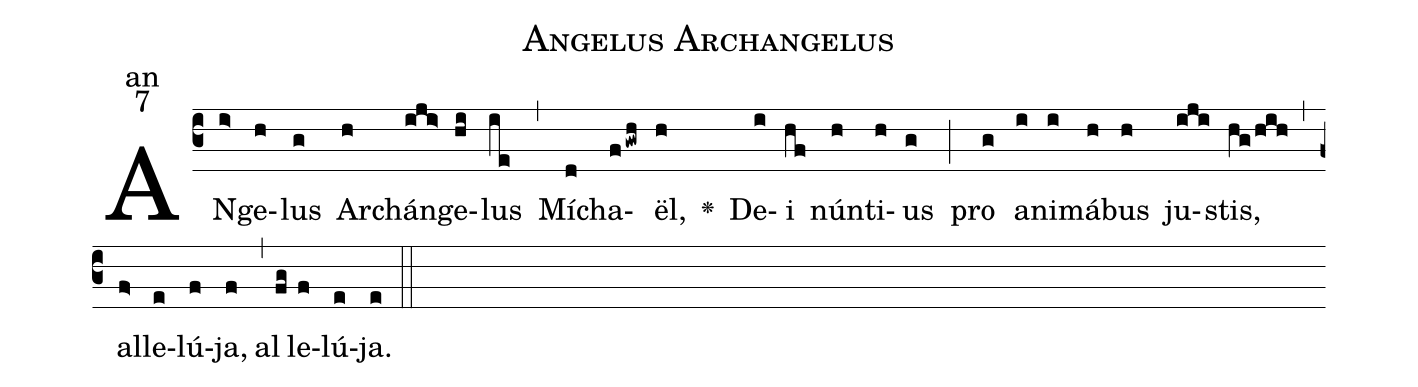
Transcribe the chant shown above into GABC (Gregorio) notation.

name:Angelus Archangelus;
office-part:an;
mode:7;
%%
(c3)AN(i>)ge(h)lus(g) Ar(h)chán(iji>)ge(hi)lus(ie) (,) Mí(d)cha(fgwh)ël,(h) <v>\greheightstar</v>() De(i)i(hf) nún(h)ti(h)us(g) (;) pro(g) a(i)ni(i)má(h)bus(h) ju(iji)stis,(hg/hih) (,) al(f>)le(e)lú(f)ja,(f) al(,fg)le(f)lú(e)ja.(e) (::)
